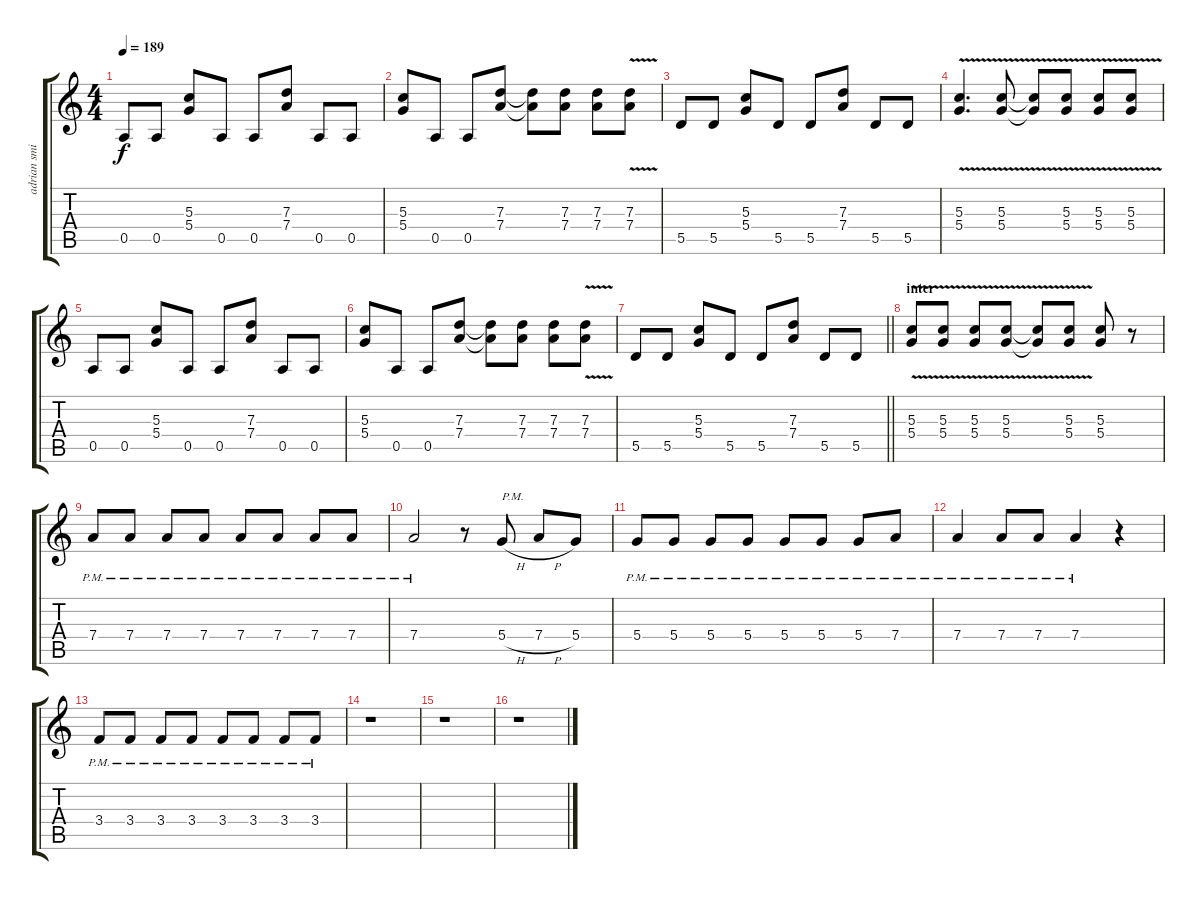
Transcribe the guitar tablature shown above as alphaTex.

\track ("adrian smith" "adrian smi") {instrument distortionguitar}
\staff {score tabs}
\tuning (E4 B3 G3 D3 A2 E2) {hide}
\ts (4 4)
\tempo 189
\clef g2
\ks c
0.5.8{dy f} 0.5.8 (5.3 5.4).8 0.5.8 0.5.8 (7.3 7.4).8 0.5.8 0.5.8 |
(5.3 5.4).8 0.5.8 0.5.8 (7.3 7.4).8 (7.3{t} 7.4{t}).8 (7.3 7.4).8 (7.3 7.4).8 (7.3{v} 7.4{v}).8 |
5.5.8 5.5.8 (5.3 5.4).8 5.5.8 5.5.8 (7.3 7.4).8 5.5.8 5.5.8 |
(5.3{v} 5.4{v}).4{d} (5.3{v} 5.4{v}).8 (5.3{t} 5.4{t}).8 (5.3{v} 5.4{v}).8 (5.3{v} 5.4{v}).8 (5.3{v} 5.4{v}).8 |
0.5.8 0.5.8 (5.3 5.4).8 0.5.8 0.5.8 (7.3 7.4).8 0.5.8 0.5.8 |
(5.3 5.4).8 0.5.8 0.5.8 (7.3 7.4).8 (7.3{t} 7.4{t}).8 (7.3 7.4).8 (7.3 7.4).8 (7.3{v} 7.4{v}).8 |
\barLineRight lightlight
5.5.8 5.5.8 (5.3 5.4).8 5.5.8 5.5.8 (7.3 7.4).8 5.5.8 5.5.8 |
\section ("" "inter")
(5.3{v} 5.4{v}).8 (5.3{v} 5.4{v}).8 (5.3{v} 5.4{v}).8 (5.3{v} 5.4{v}).8 (5.3{t} 5.4{t}).8 (5.3{v} 5.4{v}).8 (5.3 5.4).8 r.8 |
7.4{pm}.8 7.4{pm}.8 7.4{pm}.8 7.4{pm}.8 7.4{pm}.8 7.4{pm}.8 7.4{pm}.8 7.4{pm}.8 |
7.4{pm}.2 r.8 5.4{h}.8{txt "P.M."} 7.4{h}.8 5.4.8 |
5.4{pm}.8 5.4{pm}.8 5.4{pm}.8 5.4{pm}.8 5.4{pm}.8 5.4{pm}.8 5.4{pm}.8 7.4{pm}.8 |
7.4{pm}.4 7.4{pm}.8 7.4{pm}.8 7.4{pm}.4 r.4 |
3.4{pm}.8 3.4{pm}.8 3.4{pm}.8 3.4{pm}.8 3.4{pm}.8 3.4{pm}.8 3.4{pm}.8 3.4{pm}.8 |
r.1 |
r.1 |
r.1
